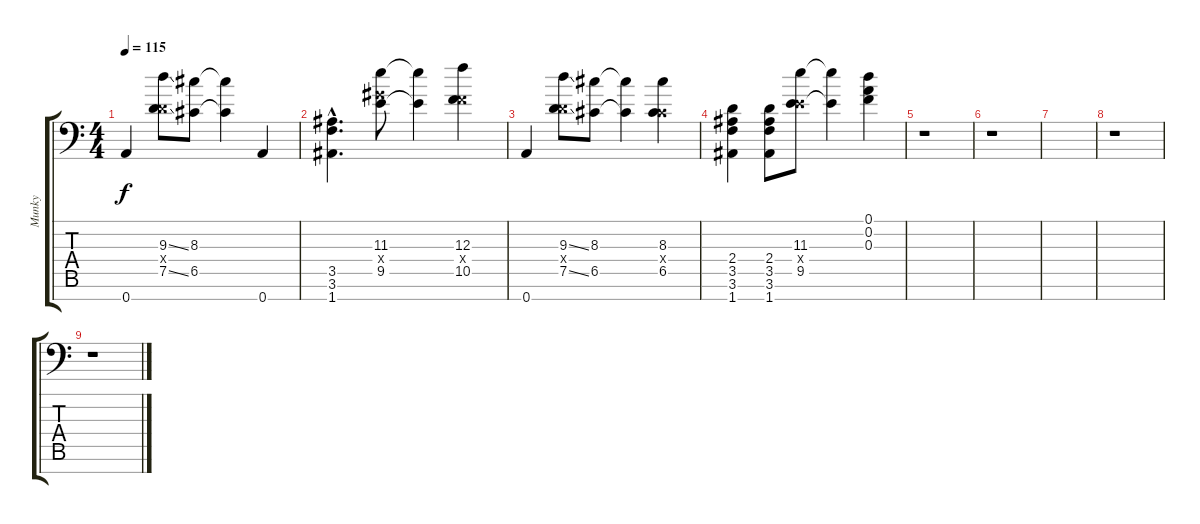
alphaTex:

\track ("Munky" "Munky") {instrument distortionguitar}
\staff {score tabs}
\tuning (D4 A3 F3 C3 G2 D2 A1) {hide}
\ts (4 4)
\tempo 115
\clef f4
\ks c
0.7.4{dy f} (9.3{ss} 2.4{x} 7.5{ss}).8 (8.3 6.5).8 (8.3{t} 6.5{t}).4 0.7.4 |
(3.5{hac} 3.6{hac} 1.7{hac}).4{d} (11.3 8.4{x} 9.5).8 (11.3{t} 9.5{t}).4 (12.3 5.4{x} 10.5).4 |
0.7.4 (9.3{ss} 2.4{x} 7.5{ss}).8 (8.3 6.5).8 (8.3{t} 6.5{t}).4 (8.3 1.4{x} 6.5).4 |
(2.4 3.5 3.6 1.7).4 (2.4 3.5 3.6 1.7).8 (11.3 4.4{x} 9.5).8 (11.3{t} 9.5{t}).4 (0.1 0.2 0.3).4 |
r.1 |
r.1 |
|
r.1 |
r.1
